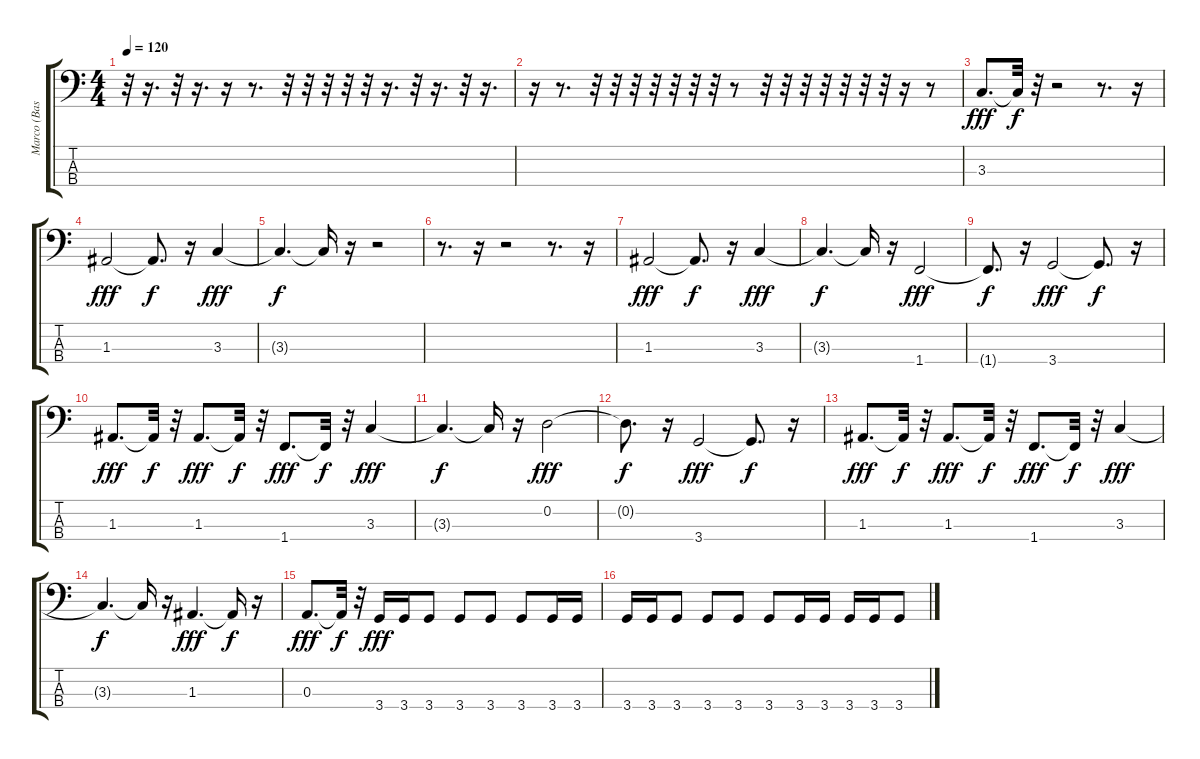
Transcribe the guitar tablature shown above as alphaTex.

\track ("Marco (Bass)" "Marco (Bas") {instrument electricbasspick}
\staff {score tabs}
\tuning (G2 D2 A1 E1) {hide}
\ts (4 4)
\tempo 120
\clef f4
\ks c
r.32{dy f} r.16{d} r.32 r.16{d} r.16 r.8{d} r.32 r.32 r.32 r.32 r.32 r.16{d} r.32 r.16{d} r.32 r.16{d} |
r.16 r.8{d} r.32 r.32 r.32 r.32 r.32 r.32 r.32 r.8 r.32 r.32 r.32 r.32 r.32 r.32 r.32 r.16 r.8 |
3.3.8{d dy fff} 3.3{t}.32{dy f} r.32 r.2 r.8{d} r.16 |
1.3.2{dy fff} 1.3{t}.8{d dy f} r.16 3.3.4{dy fff} |
3.3{t}.4{d dy f} 3.3{t}.16 r.16 r.2 |
r.8{d} r.16 r.2 r.8{d} r.16 |
1.3.2{dy fff} 1.3{t}.8{d dy f} r.16 3.3.4{dy fff} |
3.3{t}.4{d dy f} 3.3{t}.16 r.16 1.4.2{dy fff} |
1.4{t}.8{d dy f} r.16 3.4.2{dy fff} 3.4{t}.8{d dy f} r.16 |
1.3.8{d dy fff} 1.3{t}.32{dy f} r.32 1.3.8{d dy fff} 1.3{t}.32{dy f} r.32 1.4.8{d dy fff} 1.4{t}.32{dy f} r.32 3.3.4{dy fff} |
3.3{t}.4{d dy f} 3.3{t}.16 r.16 0.2.2{dy fff} |
0.2{t}.8{d dy f} r.16 3.4.2{dy fff} 3.4{t}.8{d dy f} r.16 |
1.3.8{d dy fff} 1.3{t}.32{dy f} r.32 1.3.8{d dy fff} 1.3{t}.32{dy f} r.32 1.4.8{d dy fff} 1.4{t}.32{dy f} r.32 3.3.4{dy fff} |
3.3{t}.4{d dy f} 3.3{t}.16 r.16 1.3.4{d dy fff} 1.3{t}.16{dy f} r.16 |
0.3.8{d dy fff} 0.3{t}.32{dy f} r.32 3.4.16{dy fff} 3.4.16 3.4.8 3.4.8 3.4.8 3.4.8 3.4.16 3.4.16 |
3.4.16 3.4.16 3.4.8 3.4.8 3.4.8 3.4.8 3.4.16 3.4.16 3.4.16 3.4.16 3.4.8
